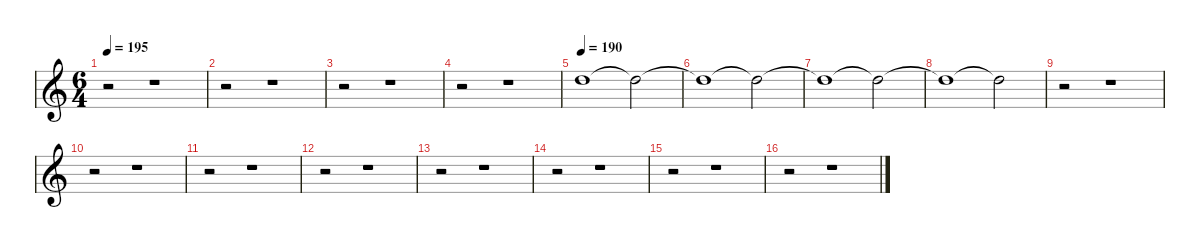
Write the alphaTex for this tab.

\defaultSystemsLayout 4
\hideDynamics
\bracketExtendMode nobrackets
\singleTrackTrackNamePolicy hidden
\multiTrackTrackNamePolicy hidden
\firstSystemTrackNameMode fullname
\firstSystemTrackNameOrientation horizontal
\otherSystemsTrackNameOrientation horizontal
\track ("Keyboards" "vln.") {instrument stringensemble1}
\staff {score}
\tuning (D4 A3 F3 D3 A2 D2)
\ts (6 4)
\tempo 195
\clef g2
\ks c
r.2{dy f beam Down} r.1{beam Down} |
r.2{beam Down} r.1{beam Down} |
r.2{beam Down} r.1{beam Down} |
r.2{beam Down} r.1{beam Down} |
\tempo 190
12.1.1{beam Down} 12.1{t}.2{beam Down} |
12.1{t}.1{beam Down} 12.1{t}.2{beam Down} |
12.1{t}.1{beam Down} 12.1{t}.2{beam Down} |
12.1{t}.1{beam Down} 12.1{t}.2{beam Down} |
r.2{beam Down} r.1{beam Down} |
r.2{beam Down} r.1{beam Down} |
r.2{beam Down} r.1{beam Down} |
r.2{beam Down} r.1{beam Down} |
r.2{beam Down} r.1{beam Down} |
r.2{beam Down} r.1{beam Down} |
r.2{beam Down} r.1{beam Down} |
r.2{beam Down} r.1{beam Down}
